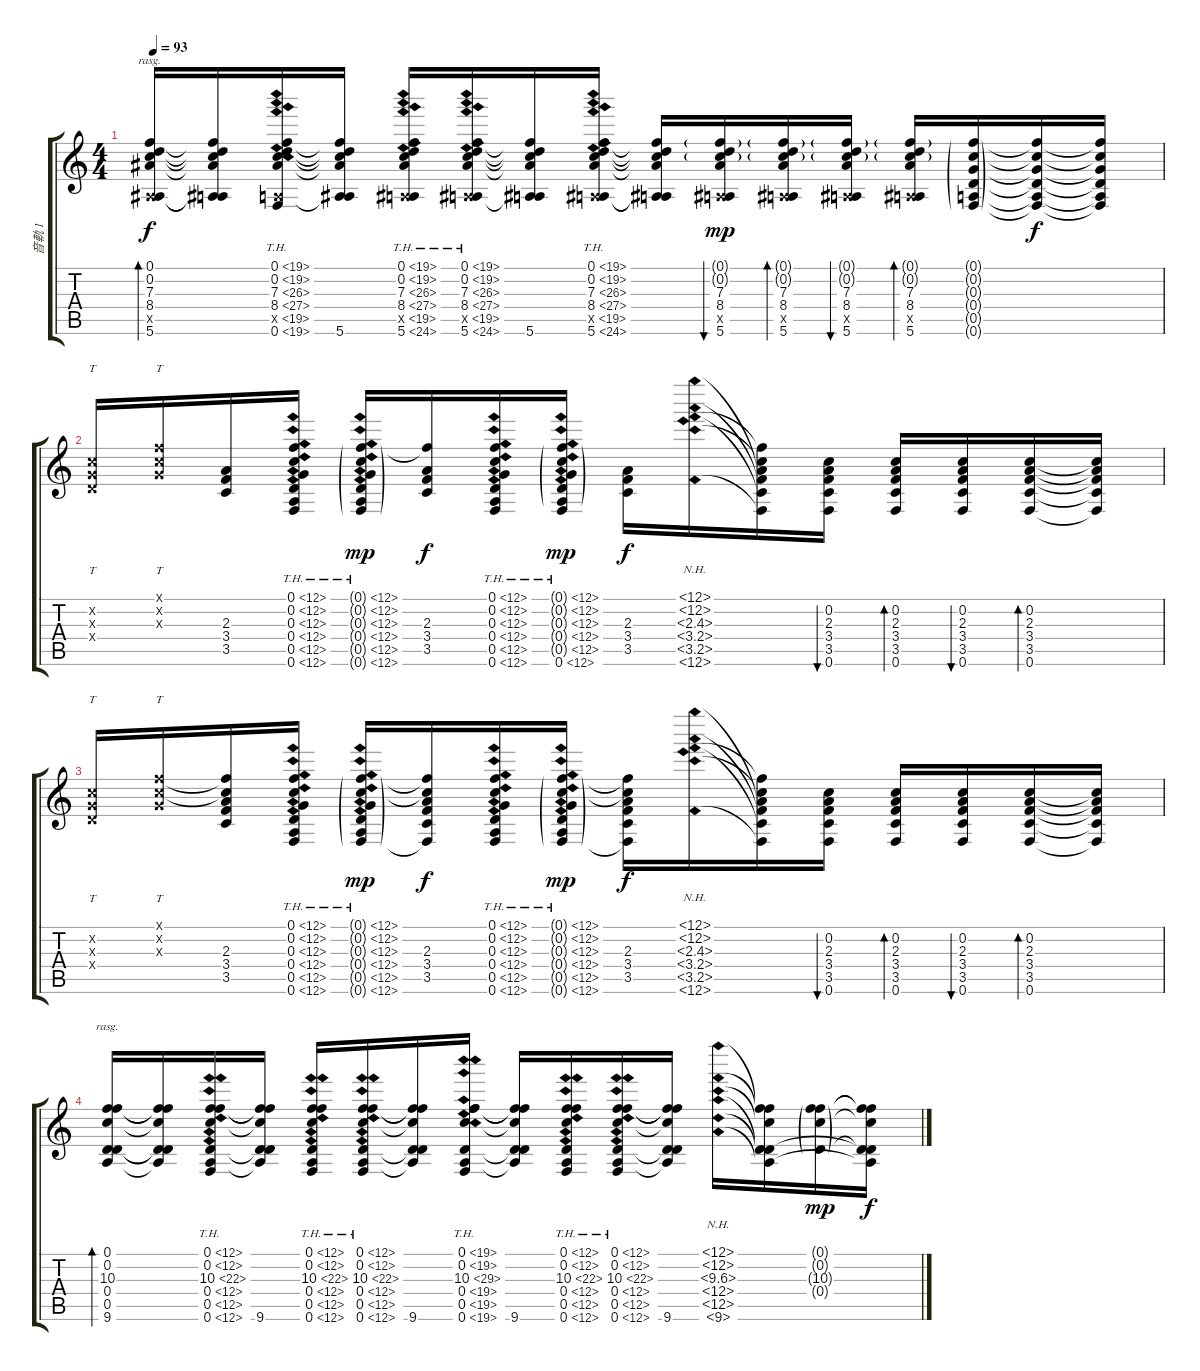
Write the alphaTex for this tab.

\track ("音軌 1" "音軌 1") {instrument acousticguitarsteel}
\staff {score tabs}
\tuning (F4 C4 G3 D3 A2 F2) {hide}
\ts (4 4)
\tempo 93
\clef g2
\ks c
(0.1 0.2 7.3 8.4 0.5{x} 5.6).16{bd 60 rasg ii dy f} (0.1{t} 0.2{t} 7.3{t} 8.4{t} 0.5{t} 5.6{t}).16 (0.1{th 19} 0.2{th 19} 7.3{th 19} 8.4{th 19} 0.5{th 19 x} 0.6{th 19}).16 (0.1{t} 0.2{t} 7.3{t} 8.4{t} 0.5{t} 5.6).16 (0.1{th 19} 0.2{th 19} 7.3{th 19} 8.4{th 19} 0.5{th 19 x} 5.6{th 19}).16 (0.1{th 19} 0.2{th 19} 7.3{th 19} 8.4{th 19} 0.5{th 19 x} 5.6{th 19}).16 (0.1{t} 0.2{t} 7.3{t} 8.4{t} 0.5{t} 5.6).16 (0.1{th 19} 0.2{th 19} 7.3{th 19} 8.4{th 19} 0.5{th 19 x} 5.6{th 19}).16 (0.1{t} 0.2{t} 7.3{t} 8.4{t} 0.5{t} 5.6{t}).16 (0.1{g} 0.2{g} 7.3 8.4 0.5{x} 5.6).16{bu 120 dy mp} (0.1{g} 0.2{g} 7.3 8.4 0.5{x} 5.6).16{bd 120} (0.1{g} 0.2{g} 7.3 8.4 0.5{x} 5.6).16{bu 120} (0.1{g} 0.2{g} 7.3 8.4 0.5{x} 5.6).16{bd 120} (0.1{g} 0.2{g} 0.3{g} 0.4{g} 0.5{g} 0.6{g}).16 (0.1{t} 0.2{t} 0.3{t} 0.4{t} 0.5{t} 0.6{t}).16{dy f} (0.1{t} 0.2{t} 0.3{t} 0.4{t} 0.5{t} 0.6{t}).16 |
(0.2{x} 0.3{x} 0.4{x}).16{tt} (0.1{x} 0.2{x} 0.3{x}).16{tt} (2.3 3.4 3.5).16 (0.1{th 12} 0.2{th 12} 0.3{th 12} 0.4{th 12} 0.5{th 12} 0.6{th 12}).16 (0.1{th 12 g} 0.2{th 12 g} 0.3{th 12 g} 0.4{th 12 g} 0.5{th 12 g} 0.6{th 12 g}).16{dy mp} (0.1{t} 2.3 3.4 3.5).16{dy f} (0.1{th 12} 0.2{th 12} 0.3{th 12} 0.4{th 12} 0.5{th 12} 0.6{th 12}).16 (0.1{th 12 g} 0.2{th 12 g} 0.3{th 12 g} 0.4{th 12 g} 0.5{th 12 g} 0.6{th 12}).16{dy mp} (2.3 3.4 3.5).16{dy f} (0.1{nh} 0.2{nh} 2.3{nh} 3.4{nh} 3.5{nh} 0.6{nh}).16 (0.1{t} 0.2{t} 2.3{t} 3.4{t} 3.5{t} 0.6{t}).16 (0.2 2.3 3.4 3.5 0.6).16{bu 60} (0.2 2.3 3.4 3.5 0.6).16{bd 60} (0.2 2.3 3.4 3.5 0.6).16{bu 60} (0.2 2.3 3.4 3.5 0.6).16{bd 60} (0.2{t} 2.3{t} 3.4{t} 3.5{t} 0.6{t}).16 |
(0.2{x} 0.3{x} 0.4{x}).16{tt} (0.1{x} 0.2{x} 0.3{x}).16{tt} (0.1{t} 0.2{t} 2.3 3.4 3.5).16 (0.1{th 12} 0.2{th 12} 0.3{th 12} 0.4{th 12} 0.5{th 12} 0.6{th 12}).16 (0.1{th 12 g} 0.2{th 12 g} 0.3{th 12 g} 0.4{th 12 g} 0.5{th 12 g} 0.6{th 12 g}).16{dy mp} (0.1{t} 0.2{t} 2.3 3.4 3.5 0.6{t}).16{dy f} (0.1{th 12} 0.2{th 12} 0.3{th 12} 0.4{th 12} 0.5{th 12} 0.6{th 12}).16 (0.1{th 12 g} 0.2{th 12 g} 0.3{th 12 g} 0.4{th 12 g} 0.5{th 12 g} 0.6{th 12 g}).16{dy mp} (0.1{t} 0.2{t} 2.3 3.4 3.5 0.6{t}).16{dy f} (0.1{nh} 0.2{nh} 2.3{nh} 3.4{nh} 3.5{nh} 0.6{nh}).16 (0.1{t} 0.2{t} 2.3{t} 3.4{t} 3.5{t} 0.6{t}).16 (0.2 2.3 3.4 3.5 0.6).16{bu 60} (0.2 2.3 3.4 3.5 0.6).16{bd 60} (0.2 2.3 3.4 3.5 0.6).16{bu 60} (0.2 2.3 3.4 3.5 0.6).16{bd 60} (0.2{t} 2.3{t} 3.4{t} 3.5{t} 0.6{t}).16 |
(0.1 0.2 10.3 0.4 0.5 9.6).16{bd 60 rasg ii} (0.1{t} 0.2{t} 10.3{t} 0.4{t} 0.5{t} 9.6{t}).16 (0.1{th 12} 0.2{th 12} 10.3{th 12} 0.4{th 12} 0.5{th 12} 0.6{th 12}).16 (0.1{t} 0.2{t} 10.3{t} 0.4{t} 0.5{t} 9.6).16 (0.1{th 12} 0.2{th 12} 10.3{th 12} 0.4{th 12} 0.5{th 12} 0.6{th 12}).16 (0.1{th 12} 0.2{th 12} 10.3{th 12} 0.4{th 12} 0.5{th 12} 0.6{th 12}).16 (0.1{t} 0.2{t} 10.3{t} 0.4{t} 0.5{t} 9.6).16 (0.1{th 19} 0.2{th 19} 10.3{th 19} 0.4{th 19} 0.5{th 19} 0.6{th 19}).16 (0.1{t} 0.2{t} 10.3{t} 0.4{t} 0.5{t} 9.6).16 (0.1{th 12} 0.2{th 12} 10.3{th 12} 0.4{th 12} 0.5{th 12} 0.6{th 12}).16 (0.1{th 12} 0.2{th 12} 10.3{th 12} 0.4{th 12} 0.5{th 12} 0.6{th 12}).16 (0.1{t} 0.2{t} 10.3{t} 0.4{t} 0.5{t} 9.6).16 (0.1{nh} 0.2{nh} 10.3{nh} 0.4{nh} 0.5{nh} 9.6{nh}).16 (0.1{t} 0.2{t} 10.3{t} 0.4{t} 0.5{t} 9.6{t}).16 (0.1{g} 0.2{g} 10.3{g} 0.4{g}).16{dy mp} (0.1{t} 0.2{t} 10.3{t} 0.4{t} 0.5{t} 9.6{t}).16{dy f}
